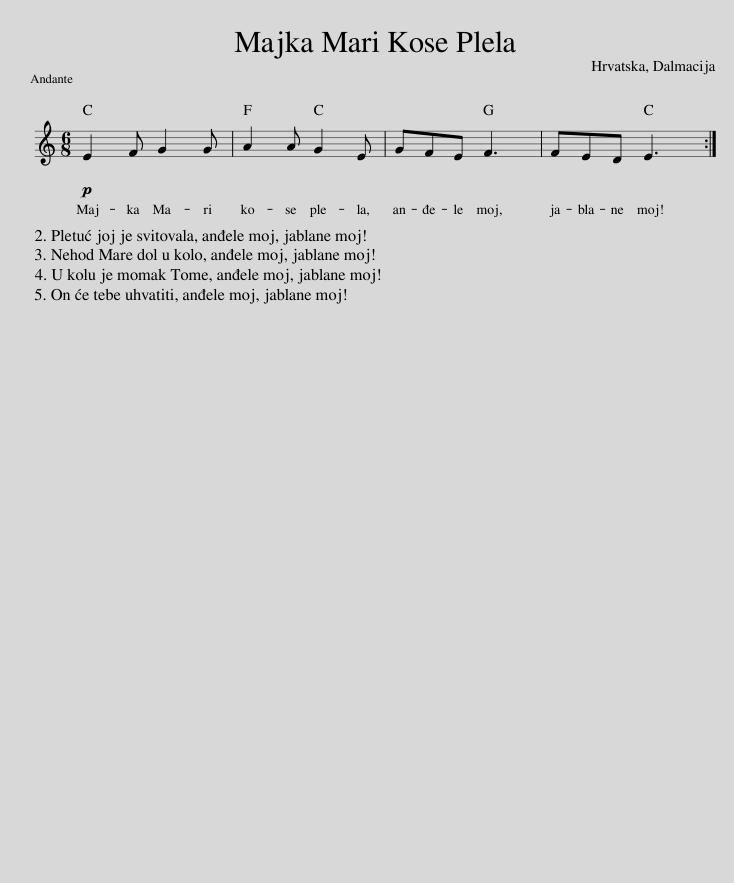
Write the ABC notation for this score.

X:1
L:1/8
M:6/8
I:linebreak $
K:C
V:1 treble
V:1
!p! E2 F G2 G | A2 A G2 E | GFE F3 | FED E3 :| %4
